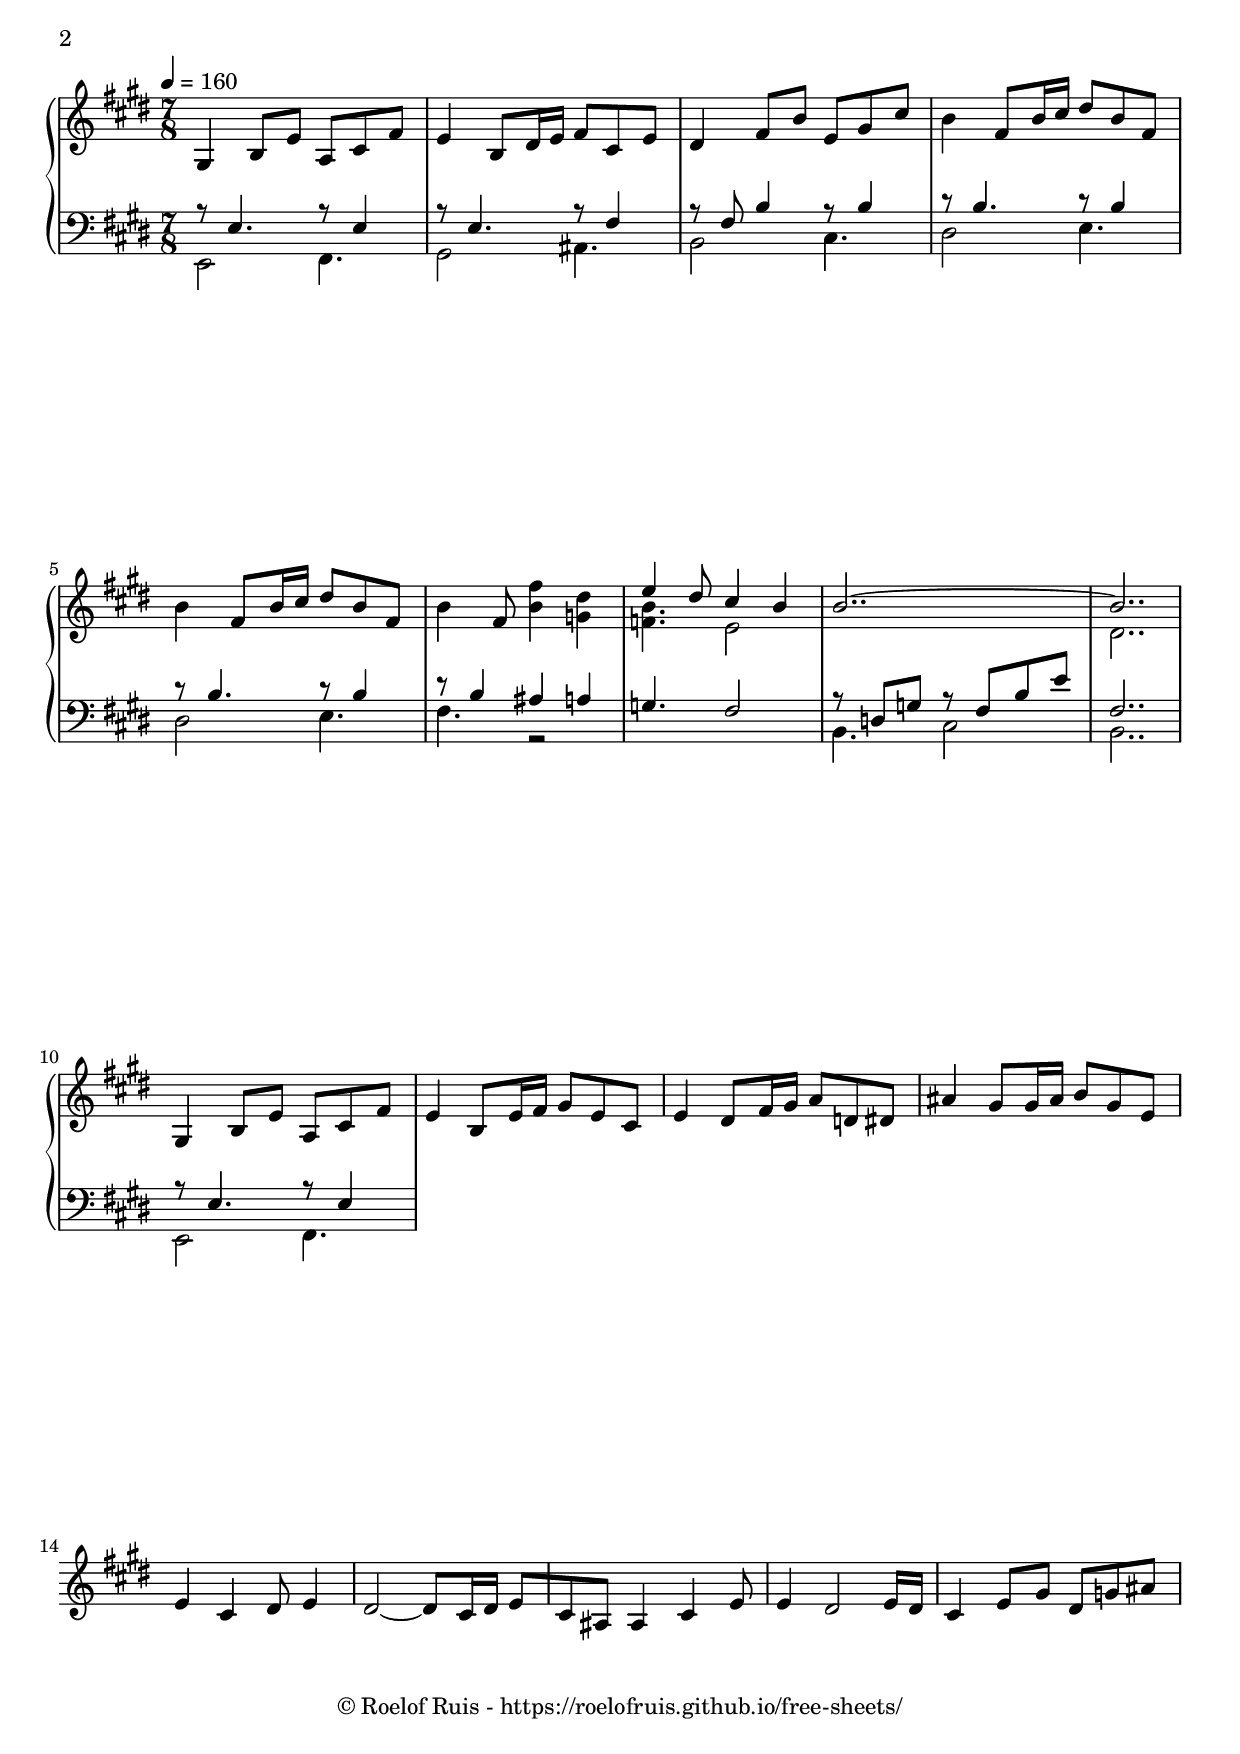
\version "2.20.0"

\include "../shared_includes.ly"

staffOptions = {
  \numericTimeSignature
  \tempo 4=160
  \key e \major
  \time 7/8
  \set Timing.beatStructure = 2,2,3
}

staffPianoLeft = \new Staff {
  \clef treble
  \staffOptions
  \relative c' {
    gis4 b8 e a, cis fis |
    e4 b8 dis16 e fis8 cis e |
    dis4 fis8 b e, gis cis | 
    b4 fis8 b16 cis dis8 b fis |
    b4 fis8 b16 cis dis8 b fis |
    b4 fis8 <b fis'>4 <g dis'> |
    << { e'4 dis8 cis4 b } \\ { <f b>4. e2 } >> |
    << { b'2..~ } \\ { s2.. } >> |
    << { b2.. } \\ { dis,2.. } >> |
    
    gis,4 b8 e a, cis fis |
    e4 b8 e16 fis gis8 e cis |
    e4 dis8 fis16 gis a8 d, dis |
    ais'4 gis8 gis16 ais b8 gis e |
    e4 cis dis8 e4 |
    dis2~ dis8 cis16 dis e8[ |
    cis ais] ais4 cis4 e8 |
    e4 dis2 e16 dis | 
    cis4 e8 gis dis g ais |
    
  }
}

staffPianoRight = \new Staff <<
  \clef bass
  \staffOptions
  \relative c {
    r8 e4. r8 e4 |
    r8 e4. r8 fis4 |
    r8 fis8 b4 r8 b4 |
    r8 b4. r8 b4 |
    r8 b4. r8 b4 |
    r8 b4 ais a |
    g4. fis2 |
    r8 d8[ g] r8 fis8 b e |
    fis,2.. |
    
    r8 e4. r8 e4 |
    
  }
  \\
  \relative c, {
    e2 fis4. |
    gis2 ais4. |
    b2 cis4. |
    dis2 e4. |
    dis2 e4. |
    fis4. r2 |
    s2.. |
    b,4. cis2 |
    b2.. |
    
    e,2 fis4. |
  }
>>

\book {
  
  \header {
    title = "Piano Study 1"
    composer = "Roelof Ruis"
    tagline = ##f
    instrumentName = "piano"
    year = "2021"
    description = ""
    info = ""
    permission = ""
    projecturl = \githuburl
    version = ""
  }

  \paper {
    %max-systems-per-page = 5
    %min-systems-per-page = 5
    indent = 0.0
    %ragged-last-bottom = ##f
    %print-all-headers = ##t
    
    bookTitleMarkup = \markup {
      \column {
        \vspace #3
        \fill-line { \fontsize #8 \fromproperty #'header:title }
        \vspace #2
        \fill-line { \fontsize #6 \italic \fromproperty #'header:composer }
        \vspace #.5
        \fill-line { \fontsize #2 \fromproperty #'header:year }
        \vspace #3
        \fill-line { \fontsize #4 \fromproperty #'header:instrumentName }
        \vspace #10
        \override #'(line-width . 55)
        \fontsize #1
        \justify-field #'header:description
        \vspace #1
        \fontsize #1
        \justify-field #'header:info
        \vspace #4
        \override #'(line-width . 55)
        \fontsize #1
        \justify-field #'header:permission
        \vspace #1
        \vspace #14
        \justify { \char ##x00A9 Roelof Ruis \concat { " - Version " \fromproperty #'header:version } }
        \typewriter { \fromproperty #'header:projecturl }
      }
    }
    
    oddFooterMarkup = \markup {
      \fill-line {
        \center-column {
          \if \should-print-page-number
          \line { \char ##x00A9 Roelof Ruis - \fromproperty #'header:projecturl }
        }
      }
    }  
  }

  \score {
    \header {
      breakbefore = ##t
    }

    \new PianoStaff <<
      \staffPianoLeft
      \staffPianoRight
    >>

    \layout {}
    
    \midi {}
  }
}
